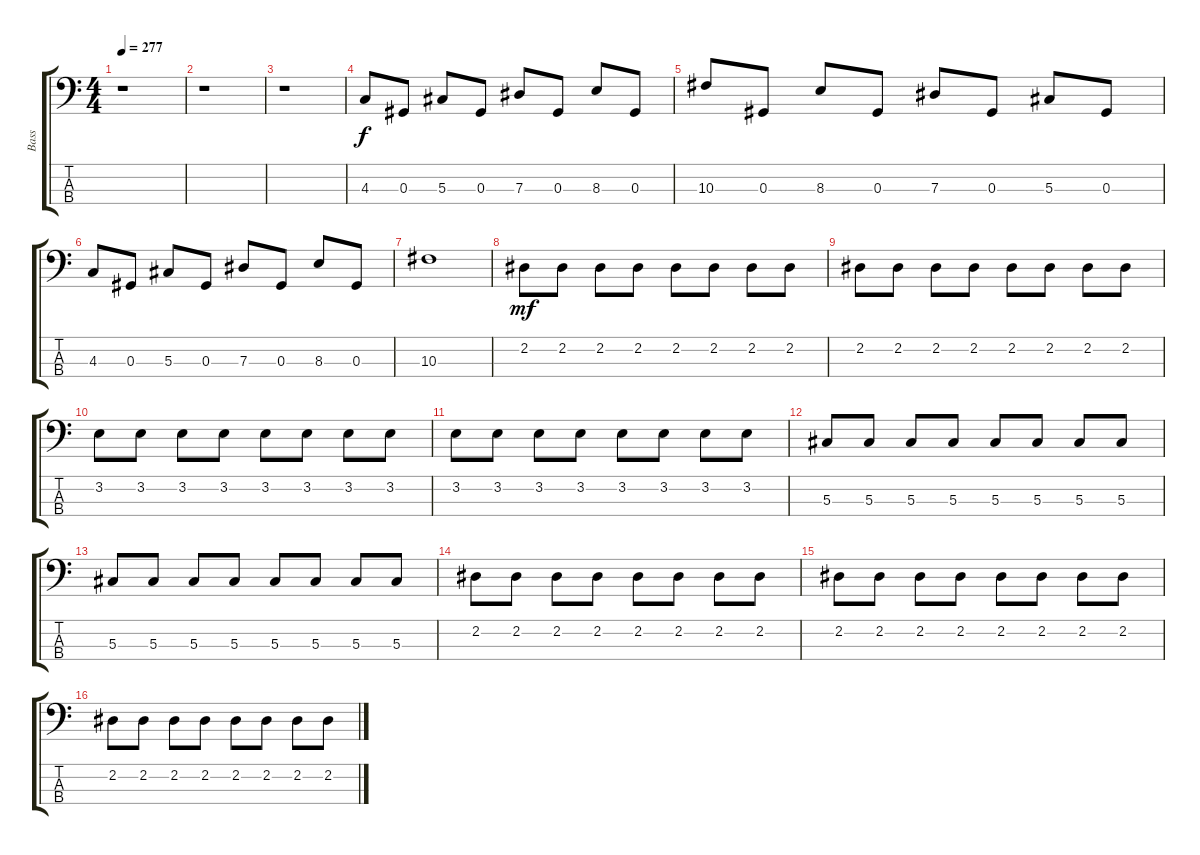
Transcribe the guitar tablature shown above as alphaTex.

\track ("Bass" "Bass") {instrument electricbassfinger}
\staff {score tabs}
\tuning (Gb2 Db2 Ab1 Eb1) {hide}
\ts (4 4)
\tempo 277
\clef f4
\ks c
r.1{dy f} |
r.1 |
r.1 |
4.3.8 0.3.8 5.3.8 0.3.8 7.3.8 0.3.8 8.3.8 0.3.8 |
10.3.8 0.3.8 8.3.8 0.3.8 7.3.8 0.3.8 5.3.8 0.3.8 |
4.3.8 0.3.8 5.3.8 0.3.8 7.3.8 0.3.8 8.3.8 0.3.8 |
10.3.1 |
2.2.8{dy mf} 2.2.8 2.2.8 2.2.8 2.2.8 2.2.8 2.2.8 2.2.8 |
2.2.8 2.2.8 2.2.8 2.2.8 2.2.8 2.2.8 2.2.8 2.2.8 |
3.2.8 3.2.8 3.2.8 3.2.8 3.2.8 3.2.8 3.2.8 3.2.8 |
3.2.8 3.2.8 3.2.8 3.2.8 3.2.8 3.2.8 3.2.8 3.2.8 |
5.3.8 5.3.8 5.3.8 5.3.8 5.3.8 5.3.8 5.3.8 5.3.8 |
5.3.8 5.3.8 5.3.8 5.3.8 5.3.8 5.3.8 5.3.8 5.3.8 |
2.2.8 2.2.8 2.2.8 2.2.8 2.2.8 2.2.8 2.2.8 2.2.8 |
2.2.8 2.2.8 2.2.8 2.2.8 2.2.8 2.2.8 2.2.8 2.2.8 |
2.2.8 2.2.8 2.2.8 2.2.8 2.2.8 2.2.8 2.2.8 2.2.8
